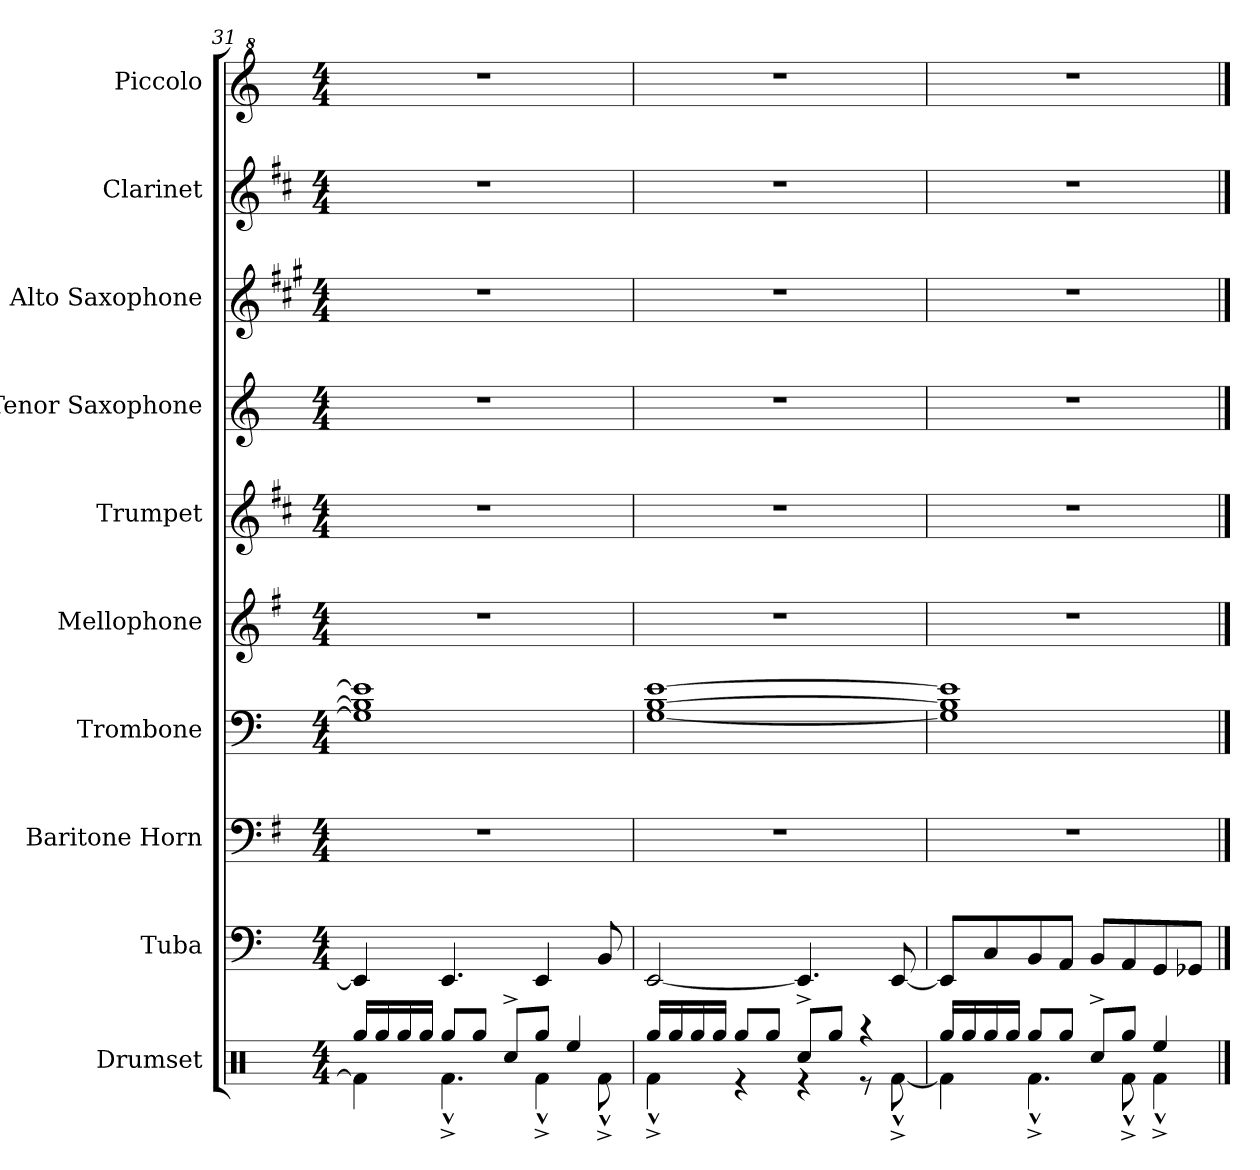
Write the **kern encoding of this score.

**kern	**kern	**kern	**kern	**kern	**kern	**kern	**kern	**kern	**kern
*part10	*part9	*part8	*part7	*part6	*part5	*part4	*part3	*part2	*part1
*staff10	*staff9	*staff8	*staff7	*staff6	*staff5	*staff4	*staff3	*staff2	*staff1
*I"Drumset	*I"Tuba	*I"Baritone Horn	*I"Trombone	*I"Mellophone	*I"Trumpet	*I"Tenor Saxophone	*I"Alto Saxophone	*I"Clarinet	*I"Piccolo
*I'Drs.	*I'Tba.	*I'Bar. Hn.	*I'Tbn.	*I'Mph.	*I'Tpt.	*I'T. Sax.	*I'A. Sax.	*I'Cl.	*I'Picc.
*clefX	*clefF4	*clefF4	*clefF4	*clefG2	*clefG2	*clefG2	*clefG2	*clefG2	*clefG^2
*	*	*ITrd4c7	*	*ITrd4c7	*ITrd1c2	*ITrd8c14	*ITrd5c9	*ITrd1c2	*ITrd-7c-12
*k[]	*k[]	*k[]	*k[]	*k[]	*k[]	*k[]	*k[]	*k[]	*k[]
*M4/4	*M4/4	*M4/4	*M4/4	*M4/4	*M4/4	*M4/4	*M4/4	*M4/4	*M4/4
=31	=31	=31	=31	=31	=31	=31	=31	=31	=31
*^	*	*	*	*	*	*	*	*	*
16Rgg/LL	4Rf\]	4EE/]	1r	1G] 1B] 1e]	1r	1r	1r	1r	1r	1r
16Rgg/	.	.	.	.	.	.	.	.	.	.
16Rgg/	.	.	.	.	.	.	.	.	.	.
16Rgg/JJ	.	.	.	.	.	.	.	.	.	.
8Rgg/L	4.Rf^^^\	4.EE/	.	.	.	.	.	.	.	.
8Rgg/J	.	.	.	.	.	.	.	.	.	.
8Rcc^/L	.	.	.	.	.	.	.	.	.	.
8Rgg/J	4Rf^^^\	4EE/	.	.	.	.	.	.	.	.
4Ree/	.	.	.	.	.	.	.	.	.	.
.	8Rf^^^\	8BB/	.	.	.	.	.	.	.	.
!!LO:PB:g=z
=32	=32	=32	=32	=32	=32	=32	=32	=32	=32	=32
16Rgg/LL	4Rf^^^\	[2EE/	1r	[1G [1B [1e	1r	1r	1r	1r	1r	1r
16Rgg/	.	.	.	.	.	.	.	.	.	.
16Rgg/	.	.	.	.	.	.	.	.	.	.
16Rgg/JJ	.	.	.	.	.	.	.	.	.	.
8Rgg/L	4r	.	.	.	.	.	.	.	.	.
8Rgg/J	.	.	.	.	.	.	.	.	.	.
8Rcc^/L	4r	4.EE/]	.	.	.	.	.	.	.	.
8Rgg/J	.	.	.	.	.	.	.	.	.	.
4r	8r	.	.	.	.	.	.	.	.	.
.	[8Rf^^^\	[8EE/	.	.	.	.	.	.	.	.
=33	=33	=33	=33	=33	=33	=33	=33	=33	=33	=33
16Rgg/LL	4Rf\]	8EE/L]	1r	1G] 1B] 1e]	1r	1r	1r	1r	1r	1r
16Rgg/	.	.	.	.	.	.	.	.	.	.
16Rgg/	.	8C/	.	.	.	.	.	.	.	.
16Rgg/JJ	.	.	.	.	.	.	.	.	.	.
8Rgg/L	4.Rf^^^\	8BB/	.	.	.	.	.	.	.	.
8Rgg/J	.	8AA/J	.	.	.	.	.	.	.	.
8Rcc^/L	.	8BB/L	.	.	.	.	.	.	.	.
8Rgg/J	8Rf^^^\	8AA/	.	.	.	.	.	.	.	.
4Ree/	4Rf^^^\	8GG/	.	.	.	.	.	.	.	.
.	.	8GG-X/J	.	.	.	.	.	.	.	.
*v	*v	*	*	*	*	*	*	*	*	*
==	==	==	==	==	==	==	==	==	==
*-	*-	*-	*-	*-	*-	*-	*-	*-	*-
